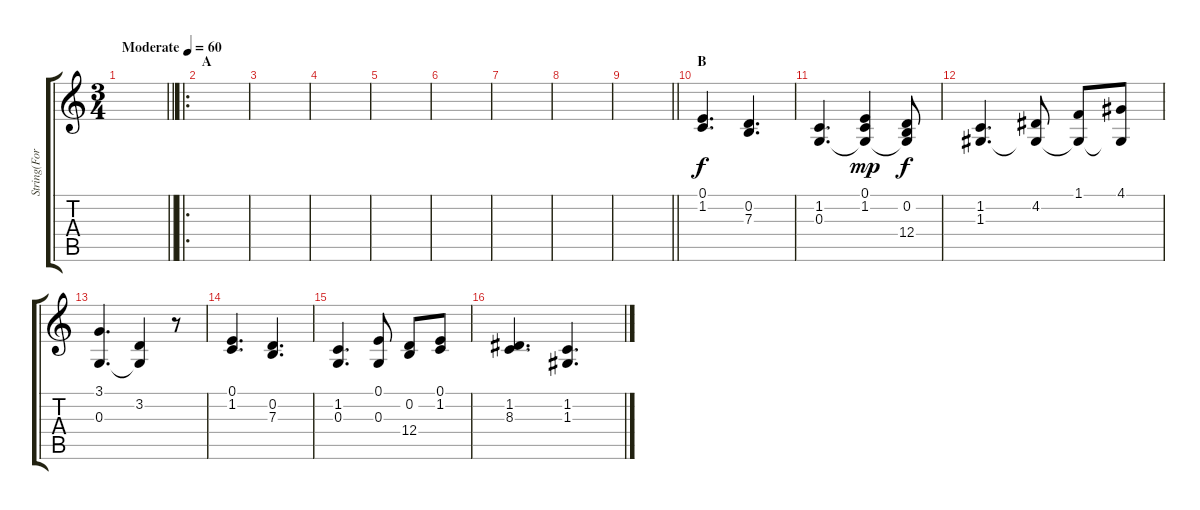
\track ("String(For Effect Only)" "String(For") {instrument synthstrings1}
\staff {score tabs}
\tuning (E4 B3 G3 D3 A2 E2) {hide}
\ts (3 4)
\tempo (60 "Moderate")
\clef g2
\barLineRight lightlight
\ks c
|
\ro
\section ("" "A")
|
|
|
|
|
|
|
\barLineRight lightlight
|
\section ("" "B")
(0.1 1.2).4{d volume 11} (0.2 7.3).4{d} |
(1.2 0.3).4{d} (0.1 1.2 0.3{t}).4{dy mp} (0.2 0.3{t} 12.4).8{dy f} |
(1.2 1.3).4{d} (4.2 1.3{t}).8 (1.1 1.3{t}).8 (4.1 1.3{t}).8 |
(3.1 0.3).4{d} (3.2 0.3{t}).4 r.8 |
(0.1 1.2).4{d} (0.2 7.3).4{d} |
(1.2 0.3).4{d} (0.1 0.3).8 (0.2 12.4).8 (0.1 1.2).8 |
(1.2 8.3).4{d} (1.2 1.3).4{d}
